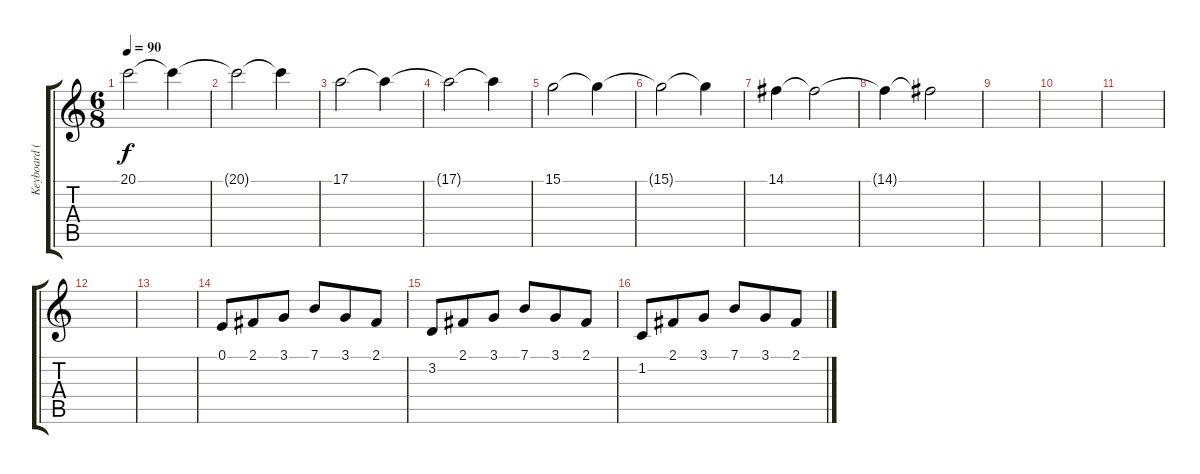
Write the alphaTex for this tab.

\track ("Keyboard (Right Hand)" "Keyboard (") {instrument brightacousticpiano}
\staff {score tabs}
\tuning (E4 B3 G3 D3 A2 E2) {hide}
\ts (6 8)
\tempo 90
\clef g2
\ks c
20.1.2{dy f volume 5} 20.1{t}.4 |
20.1{t}.2 20.1{t}.4{volume 11} |
17.1.2{volume 5} 17.1{t}.4 |
17.1{t}.2 17.1{t}.4{volume 11} |
15.1.2{volume 11} 15.1{t}.4 |
15.1{t}.2 15.1{t}.4{volume 11} |
14.1.4{volume 0} 14.1{t}.2 |
14.1{t}.4 14.1{t}.2 |
|
|
|
|
|
0.1.8 2.1.8 3.1.8 7.1.8 3.1.8 2.1.8 |
3.2.8 2.1.8 3.1.8 7.1.8 3.1.8 2.1.8 |
1.2.8 2.1.8 3.1.8 7.1.8 3.1.8 2.1.8
